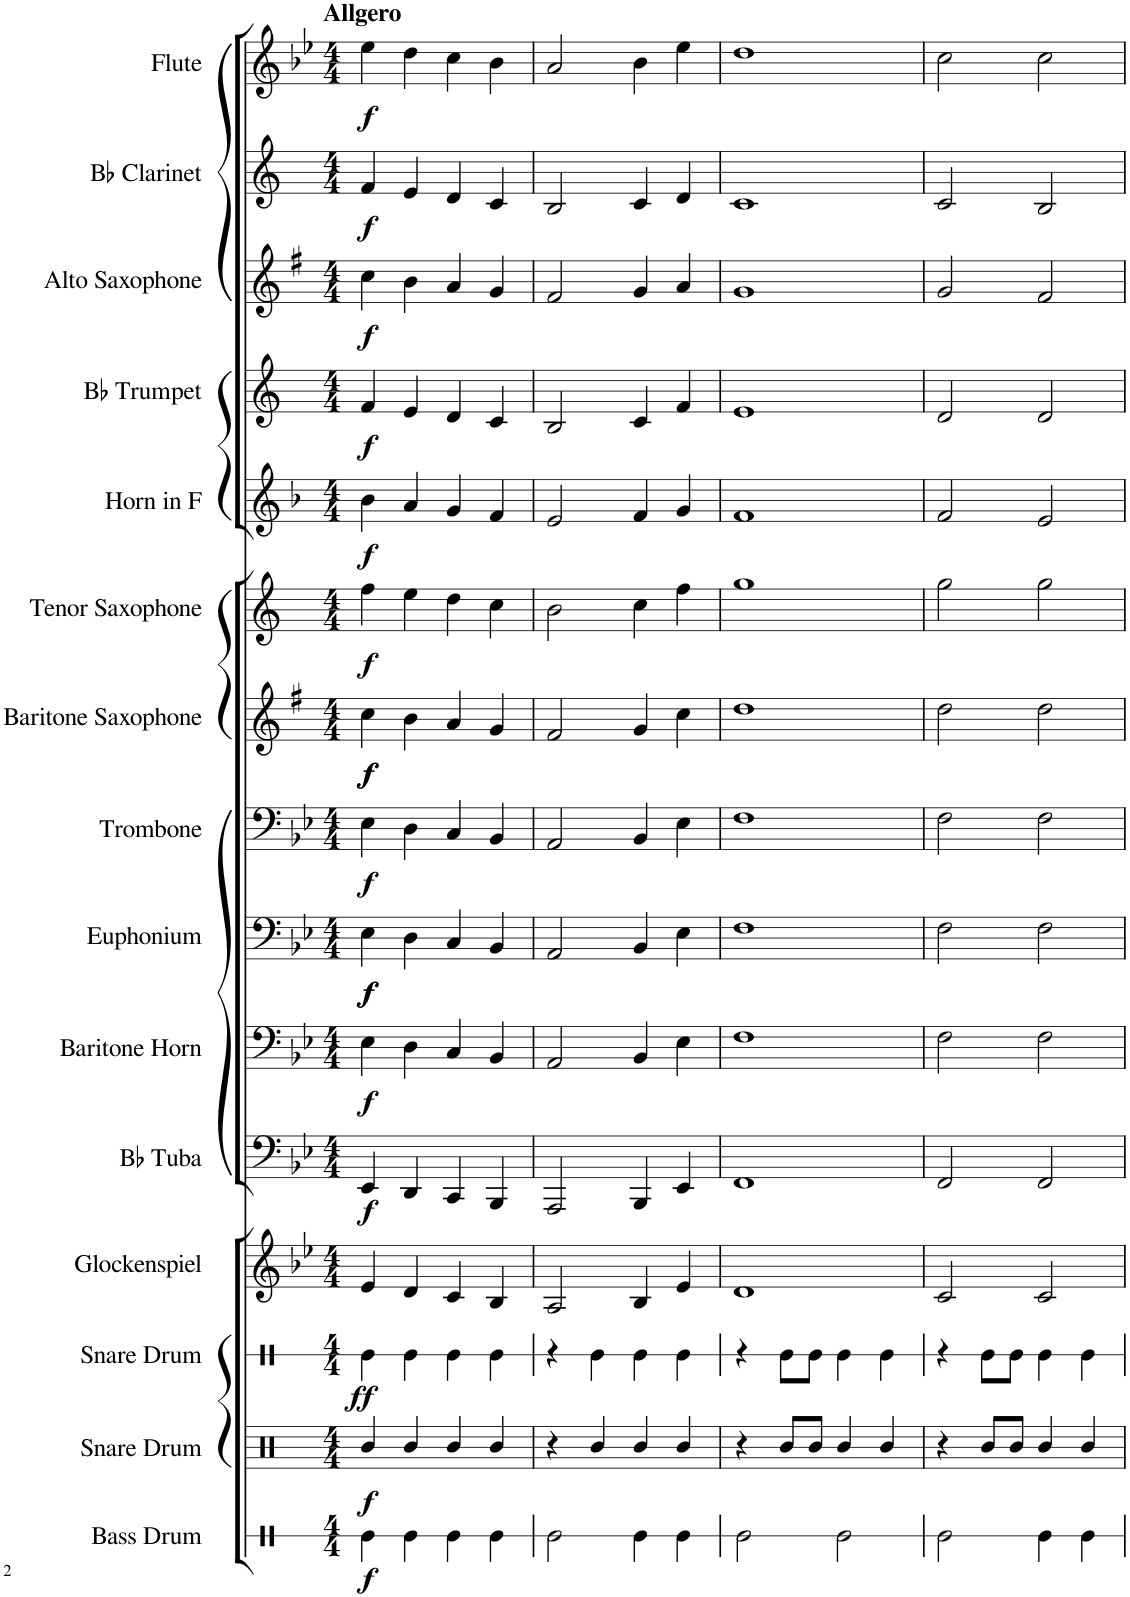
**kern	**dynam	**kern	**dynam	**kern	**dynam	**kern	**kern	**dynam	**kern	**dynam	**kern	**dynam	**kern	**dynam	**kern	**dynam	**kern	**dynam	**kern	**dynam	**kern	**dynam	**kern	**dynam	**kern	**dynam	**kern	**dynam
*part15	*part15	*part14	*part14	*part13	*part13	*part12	*part11	*part11	*part10	*part10	*part9	*part9	*part8	*part8	*part7	*part7	*part6	*part6	*part5	*part5	*part4	*part4	*part3	*part3	*part2	*part2	*part1	*part1
*staff15	*staff15	*staff14	*staff14	*staff13	*staff13	*staff12	*staff11	*staff11	*staff10	*staff10	*staff9	*staff9	*staff8	*staff8	*staff7	*staff7	*staff6	*staff6	*staff5	*staff5	*staff4	*staff4	*staff3	*staff3	*staff2	*staff2	*staff1	*staff1
*I"Bass Drum	*	*I"Snare Drum	*	*I"Snare Drum	*	*I"Glockenspiel	*I"Bb Tuba	*	*I"Baritone Horn	*	*I"Euphonium	*	*I"Trombone	*	*I"Baritone Saxophone	*	*I"Tenor Saxophone	*	*I"Horn in F	*	*I"Bb Trumpet	*	*I"Alto Saxophone	*	*I"Bb Clarinet	*	*I"Flute	*
*I'B. Dr.	*	*I'Sn. Dr.	*	*I'Sn. Dr.	*	*I'Glk.	*I'Bb Tu.	*	*I'Bar. Hn.	*	*I'Euph.	*	*I'Tbn.	*	*I'Bar. Sax.	*	*I'T. Sax.	*	*	*	*I'Bb Tpt.	*	*I'A. Sax.	*	*I'Bb Cl.	*	*I'Fl.	*
*stria1	*	*	*	*stria1	*	*	*	*	*	*	*	*	*	*	*	*	*	*	*	*	*	*	*	*	*	*	*	*
*clefX	*	*clefX	*	*clefX	*	*clefG2	*clefF4	*	*clefF4	*	*clefF4	*	*clefF4	*	*clefG2	*	*clefG2	*	*clefG2	*	*clefG2	*	*clefG2	*	*clefG2	*	*clefG2	*
*	*	*	*	*	*	*Trd-14c-24	*	*	*Trd4c7	*	*	*	*	*	*Trd12c21	*	*Trd8c14	*	*Trd4c7	*	*Trd1c2	*	*Trd5c9	*	*Trd1c2	*	*	*
*k[]	*	*k[]	*	*k[]	*	*k[b-e-]	*k[b-e-]	*	*k[b-e-]	*	*k[b-e-]	*	*k[b-e-]	*	*k[f#]	*	*k[]	*	*k[b-]	*	*k[]	*	*k[f#]	*	*k[]	*	*k[b-e-]	*
*M4/4	*	*M4/4	*	*M4/4	*	*M4/4	*M4/4	*	*M4/4	*	*M4/4	*	*M4/4	*	*M4/4	*	*M4/4	*	*M4/4	*	*M4/4	*	*M4/4	*	*M4/4	*	*M4/4	*
=1	=1	=1	=1	=1	=1	=1	=1	=1	=1	=1	=1	=1	=1	=1	=1	=1	=1	=1	=1	=1	=1	=1	=1	=1	=1	=1	=1	=1
!	!	!	!	!	!	!	!	!	!	!	!	!	!	!	!	!	!	!	!	!	!	!	!	!	!	!	!LO:TX:a:B:t=Allgero	!
!	!LO:DY:b	!	!LO:DY:b	!	!LO:DY:b	!	!	!LO:DY:b	!	!LO:DY:b	!	!LO:DY:b	!	!	!	!	!	!	!	!	!	!	!	!	!	!	!	!
!	!	!	!	!	!	!	!	!	!	!	!	!LO:DY:n=1:b	!	!LO:DY:b	!	!LO:DY:b	!	!	!	!	!	!	!	!	!	!	!	!
!	!	!	!	!	!	!	!	!	!	!	!	!	!	!	!	!LO:DY:n=1:b	!	!LO:DY:b	!	!LO:DY:b	!	!LO:DY:b	!	!LO:DY:b	!	!LO:DY:b	!	!LO:DY:b
4Re\	f	4R/	f	4Re\	ff	4e-/	4EE-/	f	4E-\	f	4E-\	f f	4E-\	f	4cc\	f f	4ff\	f	4b-\	f	4f/	f	4cc\	f	4f/	f	4ee-\	f
4Re\	.	4R/	.	4Re\	.	4d/	4DD/	.	4D\	.	4D\	.	4D\	.	4b\	.	4ee\	.	4a/	.	4e/	.	4b\	.	4e/	.	4dd\	.
4Re\	.	4R/	.	4Re\	.	4c/	4CC/	.	4C/	.	4C/	.	4C/	.	4a/	.	4dd\	.	4g/	.	4d/	.	4a/	.	4d/	.	4cc\	.
4Re\	.	4R/	.	4Re\	.	4B-/	4BBB-/	.	4BB-/	.	4BB-/	.	4BB-/	.	4g/	.	4cc\	.	4f/	.	4c/	.	4g/	.	4c/	.	4b-\	.
=2	=2	=2	=2	=2	=2	=2	=2	=2	=2	=2	=2	=2	=2	=2	=2	=2	=2	=2	=2	=2	=2	=2	=2	=2	=2	=2	=2	=2
2Re\	.	4r	.	4r	.	2A/	2AAA/	.	2AA/	.	2AA/	.	2AA/	.	2f#/	.	2b\	.	2e/	.	2B/	.	2f#/	.	2B/	.	2a/	.
.	.	4R/	.	4Re\	.	.	.	.	.	.	.	.	.	.	.	.	.	.	.	.	.	.	.	.	.	.	.	.
4Re\	.	4R/	.	4Re\	.	4B-/	4BBB-/	.	4BB-/	.	4BB-/	.	4BB-/	.	4g/	.	4cc\	.	4f/	.	4c/	.	4g/	.	4c/	.	4b-\	.
4Re\	.	4R/	.	4Re\	.	4e-/	4EE-/	.	4E-\	.	4E-\	.	4E-\	.	4cc\	.	4ff\	.	4g/	.	4f/	.	4a/	.	4d/	.	4ee-\	.
=3	=3	=3	=3	=3	=3	=3	=3	=3	=3	=3	=3	=3	=3	=3	=3	=3	=3	=3	=3	=3	=3	=3	=3	=3	=3	=3	=3	=3
2Re\	.	4r	.	4r	.	1d	1FF	.	1F	.	1F	.	1F	.	1dd	.	1gg	.	1f	.	1e	.	1g	.	1c	.	1dd	.
.	.	8R/L	.	8Re\L	.	.	.	.	.	.	.	.	.	.	.	.	.	.	.	.	.	.	.	.	.	.	.	.
.	.	8R/J	.	8Re\J	.	.	.	.	.	.	.	.	.	.	.	.	.	.	.	.	.	.	.	.	.	.	.	.
2Re\	.	4R/	.	4Re\	.	.	.	.	.	.	.	.	.	.	.	.	.	.	.	.	.	.	.	.	.	.	.	.
.	.	4R/	.	4Re\	.	.	.	.	.	.	.	.	.	.	.	.	.	.	.	.	.	.	.	.	.	.	.	.
=4	=4	=4	=4	=4	=4	=4	=4	=4	=4	=4	=4	=4	=4	=4	=4	=4	=4	=4	=4	=4	=4	=4	=4	=4	=4	=4	=4	=4
2Re\	.	4r	.	4r	.	2c/	2FF/	.	2F\	.	2F\	.	2F\	.	2dd\	.	2gg\	.	2f/	.	2d/	.	2g/	.	2c/	.	2cc\	.
.	.	8R/L	.	8Re\L	.	.	.	.	.	.	.	.	.	.	.	.	.	.	.	.	.	.	.	.	.	.	.	.
.	.	8R/J	.	8Re\J	.	.	.	.	.	.	.	.	.	.	.	.	.	.	.	.	.	.	.	.	.	.	.	.
4Re\	.	4R/	.	4Re\	.	2c/	2FF/	.	2F\	.	2F\	.	2F\	.	2dd\	.	2gg\	.	2e/	.	2d/	.	2f#/	.	2B/	.	2cc\	.
4Re\	.	4R/	.	4Re\	.	.	.	.	.	.	.	.	.	.	.	.	.	.	.	.	.	.	.	.	.	.	.	.
=	=	=	=	=	=	=	=	=	=	=	=	=	=	=	=	=	=	=	=	=	=	=	=	=	=	=	=	=
*-	*-	*-	*-	*-	*-	*-	*-	*-	*-	*-	*-	*-	*-	*-	*-	*-	*-	*-	*-	*-	*-	*-	*-	*-	*-	*-	*-	*-
